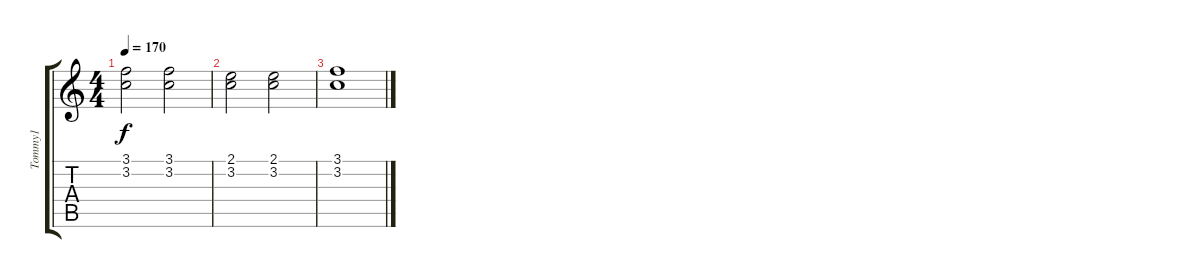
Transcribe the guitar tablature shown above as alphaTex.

\track ("Tommy1" "Tommy1") {instrument acousticguitarsteel}
\staff {score tabs}
\tuning (D4 A3 F3 C3 G2 D2) {hide}
\ts (4 4)
\tempo 170
\clef g2
\ks c
(3.1 3.2).2{dy f} (3.1 3.2).2 |
(2.1 3.2).2 (2.1 3.2).2 |
(3.1 3.2).1
